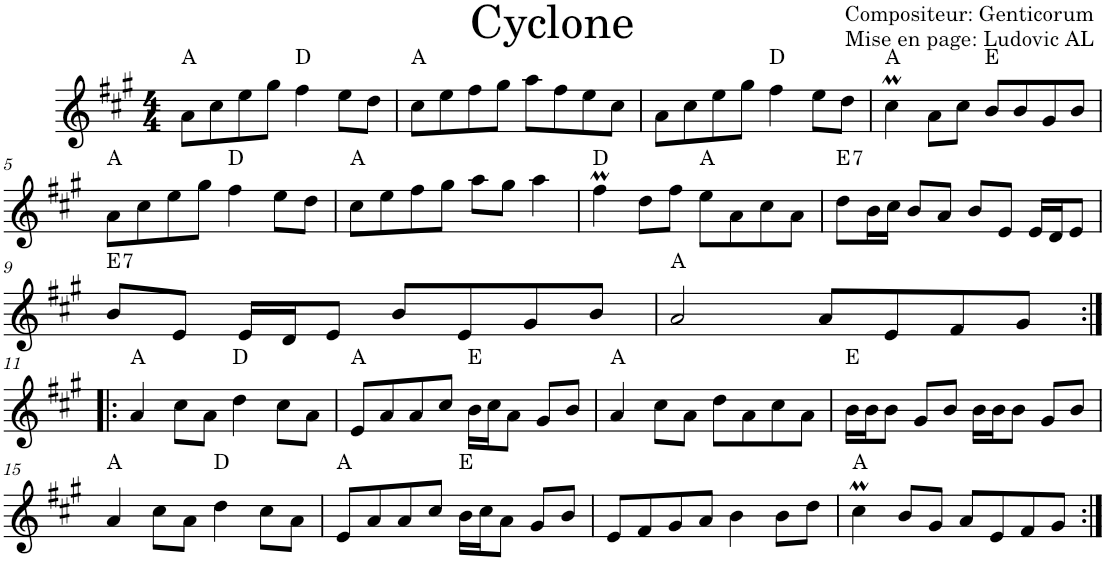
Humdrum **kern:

**kern	**harte
*part1	*part1
*staff1	*
*I"Violon	*
*I'Vln.	*
*clefG2	*
*k[f#c#g#]	*
*M4/4	*
=1	=1
8a\L	A:maj
8cc#\	.
8ee\	.
8gg#\J	.
4ff#\	D:maj
8ee\L	.
8dd\J	.
=2	=2
8cc#\L	A:maj
8ee\	.
8ff#\	.
8gg#\J	.
8aa\L	.
8ff#\	.
8ee\	.
8cc#\J	.
=3	=3
8a\L	.
8cc#\	.
8ee\	.
8gg#\J	.
4ff#\	D:maj
8ee\L	.
8dd\J	.
=4	=4
4cc#m\	A:maj
8a\L	.
8cc#\J	.
8b/L	E:maj
8b/	.
8g#/	.
8b/J	.
!!LO:LB:g=z
=5	=5
8a\L	A:maj
8cc#\	.
8ee\	.
8gg#\J	.
4ff#\	D:maj
8ee\L	.
8dd\J	.
=6	=6
8cc#\L	A:maj
8ee\	.
8ff#\	.
8gg#\J	.
8aa\L	.
8gg#\J	.
4aa\	.
=7	=7
4ff#M\	D:maj
8dd\L	.
8ff#\J	.
8ee\L	A:maj
8a\	.
8cc#\	.
8a\J	.
=8	=8
!	!LO:H:kt=7
8dd\L	E:7
16b\L	.
16cc#\JJ	.
8b/L	.
8a/J	.
8b/L	.
8e/J	.
16e/LL	.
16d/J	.
8e/J	.
!!LO:LB:g=z
=9	=9
!	!LO:H:kt=7
8b/L	E:7
8e/J	.
16e/LL	.
16d/J	.
8e/J	.
8b/L	.
8e/	.
8g#/	.
8b/J	.
=10	=10
2a/	A:maj
8a/L	.
8e/	.
8f#/	.
8g#/J	.
!!LO:LB:g=z
=11:|!|:	=11:|!|:
4a/	A:maj
8cc#\L	.
8a\J	.
4dd\	D:maj
8cc#\L	.
8a\J	.
=12	=12
8e/L	A:maj
8a/	.
8a/	.
8cc#/J	.
16b\LL	E:maj
16cc#\J	.
8a\J	.
8g#/L	.
8b/J	.
=13	=13
4a/	A:maj
8cc#\L	.
8a\J	.
8dd\L	.
8a\	.
8cc#\	.
8a\J	.
=14	=14
16b\LL	E:maj
16b\J	.
8b\J	.
8g#/L	.
8b/J	.
16b\LL	.
16b\J	.
8b\J	.
8g#/L	.
8b/J	.
!!LO:LB:g=z
=15	=15
4a/	A:maj
8cc#\L	.
8a\J	.
4dd\	D:maj
8cc#\L	.
8a\J	.
=16	=16
8e/L	A:maj
8a/	.
8a/	.
8cc#/J	.
16b\LL	E:maj
16cc#\J	.
8a\J	.
8g#/L	.
8b/J	.
=17	=17
8e/L	.
8f#/	.
8g#/	.
8a/J	.
4b\	.
8b\L	.
8dd\J	.
=18	=18
4cc#m\	A:maj
8b/L	.
8g#/J	.
8a/L	.
8e/	.
8f#/	.
8g#/J	.
=:|!	=:|!
*-	*-
